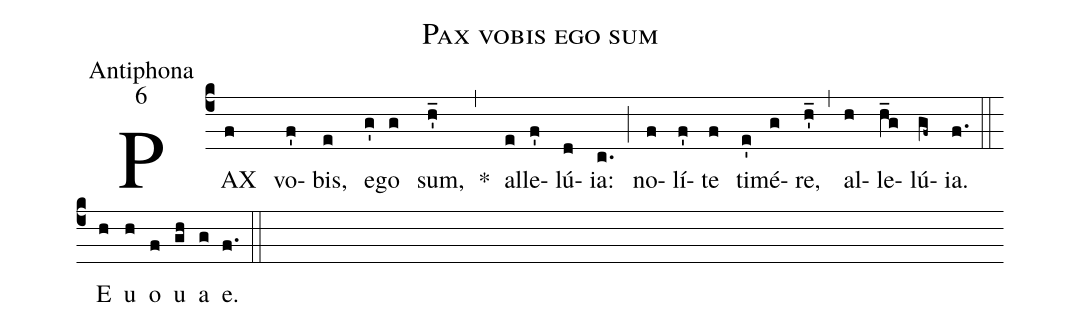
name:Pax vobis ego sum;
office-part:Antiphona;
mode:6;
%%
(c4) PAX(f) vo(f')bis,(e) e(g')go(g) sum,(h'_) *(,) al(e)le(f')lú(d)ia:(c.) (;) no(f)lí(f')te(f) ti(e')mé(g)re,(h'_) (,) al(h)le(h_g)lú(gf~)ia.(f.) (::) <eu> E(h) u(h) o(f) u(gh) a(g) e.(f.) </eu>(::)
